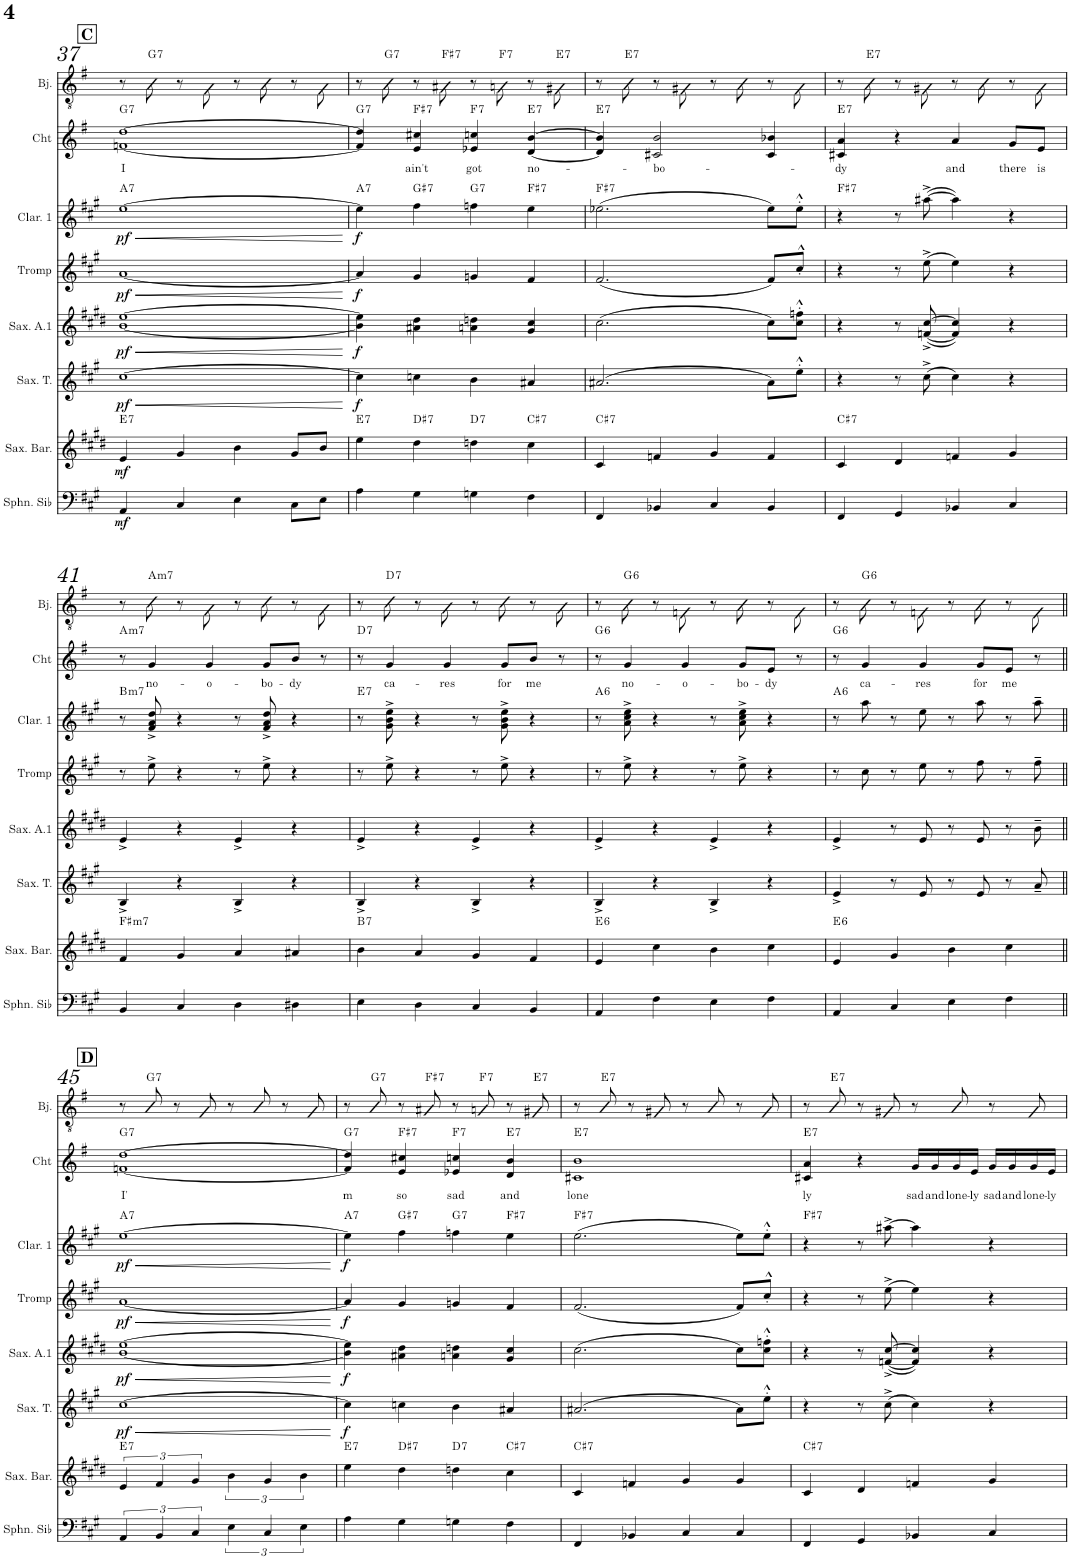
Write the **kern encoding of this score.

**kern	**dynam	**kern	**dynam	**harte	**kern	**dynam	**kern	**dynam	**kern	**dynam	**kern	**dynam	**harte	**kern	**text	**harte	**kern	**harte	**kern
*part9	*part9	*part8	*part8	*part8	*part7	*part7	*part6	*part6	*part5	*part5	*part4	*part4	*part4	*part3	*part3	*part3	*part2	*part2	*part1
*staff9	*staff9	*staff8	*staff8	*	*staff7	*staff7	*staff6	*staff6	*staff5	*staff5	*staff4	*staff4	*	*staff3	*staff3	*	*staff2	*	*staff1
*I"Souba	*	*I"Saxo Bar	*	*	*I"Sax Ténor	*	*I"Sax Alto 1	*	*I"Tromp	*	*I"Clar1	*	*	*I"Chant	*	*	*I"Banjo	*	*I"Flûte
*	*	*I'Sax. Bar.	*	*	*I'Sax. T.	*	*I'Sax. A.1	*	*I'Tromp	*	*I'Clar. 1	*	*	*I'Cht	*	*	*I'Bj.	*	*I'Fl.
!!LO:PB:g=z
*clefF4	*	*clefG2	*	*	*clefG2	*	*clefG2	*	*clefG2	*	*clefG2	*	*	*clefG2	*	*	*clefGv2	*	*clefG2
*Trd8c14	*	*Trd12c21	*	*	*Trd8c14	*	*Trd5c9	*	*Trd1c2	*	*Trd1c2	*	*	*	*	*	*Trd7c12	*	*
*k[f#c#g#]	*	*k[f#c#g#d#]	*	*	*k[f#c#g#]	*	*k[f#c#g#d#]	*	*k[f#c#g#]	*	*k[f#c#g#]	*	*	*k[f#]	*	*	*k[f#]	*	*k[f#]
*M4/4	*	*M4/4	*	*	*M4/4	*	*M4/4	*	*M4/4	*	*M4/4	*	*	*M4/4	*	*	*M4/4	*	*M4/4
!!LO:REH:place=s1:a:B:cj:fs=14:t=C
=37	=37	=37	=37	=37	=37	=37	=37	=37	=37	=37	=37	=37	=37	=37	=37	=37	=37	=37	=37
!	!LO:DY:b	!	!LO:DY:b	!	!	!LO:HP:b	!	!LO:HP:b	!	!LO:HP:b	!	!LO:HP:b	!	!	!LO:LY:b	!	!	!	!
!	!	!	!	!LO:H:kt=7	!	!LO:DY:n=1:b	!	!LO:DY:n=1:b	!	!LO:DY:n=1:b	!	!LO:DY:n=1:b	!LO:H:kt=7	!	!	!LO:H:kt=7	!	!	!
4AA/	mf	4e/	mf	E:7	[1cc#	< other-dynamics	[1b [1ee	< other-dynamics	[1a	< other-dynamics	[1ee	< other-dynamics	A:7	[1fn [1dd	I	G:7	8r	.	1r
!	!	!	!	!	!	!	!	!	!	!	!	!	!	!	!	!	!	!LO:H:kt=7	!
.	.	.	.	.	.	.	.	.	.	.	.	.	.	.	.	.	8B\	G:7	.
4C#/	.	4g#/	.	.	.	.	.	.	.	.	.	.	.	.	.	.	8r	.	.
.	.	.	.	.	.	.	.	.	.	.	.	.	.	.	.	.	8G\	.	.
4E\	.	4b\	.	.	.	.	.	.	.	.	.	.	.	.	.	.	8r	.	.
.	.	.	.	.	.	.	.	.	.	.	.	.	.	.	.	.	8B\	.	.
8C#\L	.	8g#/L	.	.	.	.	.	.	.	.	.	.	.	.	.	.	8r	.	.
8E\J	.	8b/J	.	.	.	.	.	.	.	.	.	.	.	.	.	.	8G\	.	.
.	.	.	.	.	.	[	.	[	.	[	.	[	.	.	.	.	.	.	.
=38	=38	=38	=38	=38	=38	=38	=38	=38	=38	=38	=38	=38	=38	=38	=38	=38	=38	=38	=38
!	!	!	!	!LO:H:kt=7	!	!LO:DY:b	!	!LO:DY:b	!	!LO:DY:b	!	!LO:DY:b	!LO:H:kt=7	!	!	!LO:H:kt=7	!	!	!
4A\	.	4ee\	.	E:7	4cc#\]	f	4b\] 4ee\]	f	4a/]	f	4ee\]	f	A:7	4f/] 4dd/]	.	G:7	8r	.	1r
!	!	!	!	!	!	!	!	!	!	!	!	!	!	!	!	!	!	!LO:H:kt=7	!
.	.	.	.	.	.	.	.	.	.	.	.	.	.	.	.	.	8B\	G:7	.
!	!	!	!	!LO:H:kt=7	!	!	!	!	!	!	!	!	!LO:H:kt=7	!	!LO:LY:b	!LO:H:kt=7	!	!	!
4G#\	.	4dd#\	.	D#:7	4ccn\	.	4a#X\ 4dd#\	.	4g#/	.	4ff#\	.	G#:7	4e/ 4cc#X/	ain't	F#:7	8r	.	.
!	!	!	!	!	!	!	!	!	!	!	!	!	!	!	!	!	!	!LO:H:kt=7	!
.	.	.	.	.	.	.	.	.	.	.	.	.	.	.	.	.	8A#X\	F#:7	.
!	!	!	!	!LO:H:kt=7	!	!	!	!	!	!	!	!	!LO:H:kt=7	!	!LO:LY:b	!LO:H:kt=7	!	!	!
4Gn\	.	4ddn\	.	D:7	4b\	.	4an\ 4ddn\	.	4gn/	.	4ffn\	.	G:7	4e-X/ 4ccn/	got	F:7	8r	.	.
!	!	!	!	!	!	!	!	!	!	!	!	!	!	!	!	!	!	!LO:H:kt=7	!
.	.	.	.	.	.	.	.	.	.	.	.	.	.	.	.	.	8An\	F:7	.
!	!	!	!	!LO:H:kt=7	!	!	!	!	!	!	!	!	!LO:H:kt=7	!	!LO:LY:b	!LO:H:kt=7	!	!	!
4F#\	.	4cc#\	.	C#:7	4a#X/	.	4g#/ 4cc#/	.	4f#/	.	4ee\	.	F#:7	[4d/ [4b/	no-	E:7	8r	.	.
!	!	!	!	!	!	!	!	!	!	!	!	!	!	!	!	!	!	!LO:H:kt=7	!
.	.	.	.	.	.	.	.	.	.	.	.	.	.	.	.	.	8G#X\	E:7	.
=39	=39	=39	=39	=39	=39	=39	=39	=39	=39	=39	=39	=39	=39	=39	=39	=39	=39	=39	=39
!	!	!	!	!LO:H:kt=7	!	!	!	!	!	!	!	!	!LO:H:kt=7	!	!	!LO:H:kt=7	!	!	!
4FF#/	.	4c#/	.	C#:7	(>2.a#X/	.	(>2.cc#\	.	(<2.f#/	.	(>2.ee-X\	.	F#:7	4d/] 4b/]	.	E:7	8r	.	1r
!	!	!	!	!	!	!	!	!	!	!	!	!	!	!	!	!	!	!LO:H:kt=7	!
.	.	.	.	.	.	.	.	.	.	.	.	.	.	.	.	.	8B\	E:7	.
!	!	!	!	!	!	!	!	!	!	!	!	!	!	!	!LO:LY:b	!	!	!	!
4BB-X/	.	4fn/	.	.	.	.	.	.	.	.	.	.	.	2c#X/ 2b/	bo-	.	8r	.	.
.	.	.	.	.	.	.	.	.	.	.	.	.	.	.	.	.	8G#X\	.	.
4C#/	.	4g#/	.	.	.	.	.	.	.	.	.	.	.	.	.	.	8r	.	.
.	.	.	.	.	.	.	.	.	.	.	.	.	.	.	.	.	8B\	.	.
4BB-/	.	4f/	.	.	8a#\L)	.	8cc#\L)	.	8f#/L)	.	8ee-\L)	.	.	4c#/ 4b-X/	.	.	8r	.	.
.	.	.	.	.	8ee'^^\J	.	8cc#\'^^ 8ffn\'^^J	.	8cc#'^^/J	.	8ee-'^^\J	.	.	.	.	.	8G#\	.	.
=40	=40	=40	=40	=40	=40	=40	=40	=40	=40	=40	=40	=40	=40	=40	=40	=40	=40	=40	=40
!	!	!	!	!LO:H:kt=7	!	!	!	!	!	!	!	!	!LO:H:kt=7	!	!LO:LY:b	!LO:H:kt=7	!	!	!
4FF#/	.	4c#/	.	C#:7	4r	.	4r	.	4r	.	4r	.	F#:7	4c#X/ 4a/	dy	E:7	8r	.	1r
!	!	!	!	!	!	!	!	!	!	!	!	!	!	!	!	!	!	!LO:H:kt=7	!
.	.	.	.	.	.	.	.	.	.	.	.	.	.	.	.	.	8B\	E:7	.
4GG#/	.	4d#/	.	.	8r	.	8r	.	8r	.	8r	.	.	4r	.	.	8r	.	.
.	.	.	.	.	(>8cc#^\	.	(<[8fn/^ [8cc#/^	.	(>8ee^\	.	(>[8aa#X^\	.	.	.	.	.	8G#X\	.	.
!	!	!	!	!	!	!	!	!	!	!	!	!	!	!	!LO:LY:b	!	!	!	!
4BB-X/	.	4fn/	.	.	4cc#\)	.	4f/] 4cc#/])	.	4ee\)	.	4aa#\])	.	.	4a/	and	.	8r	.	.
.	.	.	.	.	.	.	.	.	.	.	.	.	.	.	.	.	8B\	.	.
!	!	!	!	!	!	!	!	!	!	!	!	!	!	!	!LO:LY:b	!	!	!	!
4C#/	.	4g#/	.	.	4r	.	4r	.	4r	.	4r	.	.	8g/L	there	.	8r	.	.
!	!	!	!	!	!	!	!	!	!	!	!	!	!	!	!LO:LY:b	!	!	!	!
.	.	.	.	.	.	.	.	.	.	.	.	.	.	8e/J	is	.	8G#\	.	.
!!LO:LB:g=z
=41	=41	=41	=41	=41	=41	=41	=41	=41	=41	=41	=41	=41	=41	=41	=41	=41	=41	=41	=41
!	!	!	!	!LO:H:kt=m7	!	!	!	!	!	!	!	!	!LO:H:kt=m7	!	!	!LO:H:kt=m7	!	!	!
4BB/	.	4f#/	.	F#:min7	4B^/	.	4e^/	.	8r	.	8r	.	B:min7	8r	.	A:min7	8r	.	1r
!	!	!	!	!	!	!	!	!	!	!	!	!	!	!	!LO:LY:b	!	!	!LO:H:kt=m7	!
.	.	.	.	.	.	.	.	.	8ee^\	.	8f#/^ 8a/^ 8dd/^	.	.	4g/	no-	.	8c\	A:min7	.
4C#/	.	4g#/	.	.	4r	.	4r	.	4r	.	4r	.	.	.	.	.	8r	.	.
!	!	!	!	!	!	!	!	!	!	!	!	!	!	!	!LO:LY:b	!	!	!	!
.	.	.	.	.	.	.	.	.	.	.	.	.	.	4g/	-o-	.	8G\	.	.
4D\	.	4a/	.	.	4B^/	.	4e^/	.	8r	.	8r	.	.	.	.	.	8r	.	.
!	!	!	!	!	!	!	!	!	!	!	!	!	!	!	!LO:LY:b	!	!	!	!
.	.	.	.	.	.	.	.	.	8ee^\	.	8f#/^ 8a/^ 8dd/^	.	.	8g/L	-bo-	.	8c\	.	.
!	!	!	!	!	!	!	!	!	!	!	!	!	!	!	!LO:LY:b	!	!	!	!
4D#X\	.	4a#X/	.	.	4r	.	4r	.	4r	.	4r	.	.	8b/J	-dy	.	8r	.	.
.	.	.	.	.	.	.	.	.	.	.	.	.	.	8r	.	.	8G\	.	.
=42	=42	=42	=42	=42	=42	=42	=42	=42	=42	=42	=42	=42	=42	=42	=42	=42	=42	=42	=42
!	!	!	!	!LO:H:kt=7	!	!	!	!	!	!	!	!	!LO:H:kt=7	!	!	!LO:H:kt=7	!	!	!
4E\	.	4b\	.	B:7	4B^/	.	4e^/	.	8r	.	8r	.	E:7	8r	.	D:7	8r	.	1r
!	!	!	!	!	!	!	!	!	!	!	!	!	!	!	!LO:LY:b	!	!	!LO:H:kt=7	!
.	.	.	.	.	.	.	.	.	8ee^\	.	8g#\^ 8b\^ 8ee\^	.	.	4g/	ca-	.	8c\	D:7	.
4D\	.	4a/	.	.	4r	.	4r	.	4r	.	4r	.	.	.	.	.	8r	.	.
!	!	!	!	!	!	!	!	!	!	!	!	!	!	!	!LO:LY:b	!	!	!	!
.	.	.	.	.	.	.	.	.	.	.	.	.	.	4g/	-res	.	8A\	.	.
4C#/	.	4g#/	.	.	4B^/	.	4e^/	.	8r	.	8r	.	.	.	.	.	8r	.	.
!	!	!	!	!	!	!	!	!	!	!	!	!	!	!	!LO:LY:b	!	!	!	!
.	.	.	.	.	.	.	.	.	8ee^\	.	8g#\^ 8b\^ 8ee\^	.	.	8g/L	for	.	8c\	.	.
!	!	!	!	!	!	!	!	!	!	!	!	!	!	!	!LO:LY:b	!	!	!	!
4BB/	.	4f#/	.	.	4r	.	4r	.	4r	.	4r	.	.	8b/J	me	.	8r	.	.
.	.	.	.	.	.	.	.	.	.	.	.	.	.	8r	.	.	8A\	.	.
=43	=43	=43	=43	=43	=43	=43	=43	=43	=43	=43	=43	=43	=43	=43	=43	=43	=43	=43	=43
!	!	!	!	!LO:H:kt=6	!	!	!	!	!	!	!	!	!LO:H:kt=6	!	!	!LO:H:kt=6	!	!	!
4AA/	.	4e/	.	E:maj6	4B^/	.	4e^/	.	8r	.	8r	.	A:maj6	8r	.	G:maj6	8r	.	1r
!	!	!	!	!	!	!	!	!	!	!	!	!	!	!	!LO:LY:b	!	!	!LO:H:kt=6	!
.	.	.	.	.	.	.	.	.	8ee^\	.	8a\^ 8cc#\^ 8ee\^	.	.	4g/	no-	.	8B\	G:maj6	.
4F#\	.	4cc#\	.	.	4r	.	4r	.	4r	.	4r	.	.	.	.	.	8r	.	.
!	!	!	!	!	!	!	!	!	!	!	!	!	!	!	!LO:LY:b	!	!	!	!
.	.	.	.	.	.	.	.	.	.	.	.	.	.	4g/	-o-	.	8Fn\	.	.
4E\	.	4b\	.	.	4B^/	.	4e^/	.	8r	.	8r	.	.	.	.	.	8r	.	.
!	!	!	!	!	!	!	!	!	!	!	!	!	!	!	!LO:LY:b	!	!	!	!
.	.	.	.	.	.	.	.	.	8ee^\	.	8a\^ 8cc#\^ 8ee\^	.	.	8g/L	-bo-	.	8B\	.	.
!	!	!	!	!	!	!	!	!	!	!	!	!	!	!	!LO:LY:b	!	!	!	!
4F#\	.	4cc#\	.	.	4r	.	4r	.	4r	.	4r	.	.	8e/J	-dy	.	8r	.	.
.	.	.	.	.	.	.	.	.	.	.	.	.	.	8r	.	.	8F\	.	.
=44	=44	=44	=44	=44	=44	=44	=44	=44	=44	=44	=44	=44	=44	=44	=44	=44	=44	=44	=44
!	!	!	!	!LO:H:kt=6	!	!	!	!	!	!	!	!	!LO:H:kt=6	!	!	!LO:H:kt=6	!	!	!
4AA/	.	4e/	.	E:maj6	4e^/	.	4e^/	.	8r	.	8r	.	A:maj6	8r	.	G:maj6	8r	.	1r
!	!	!	!	!	!	!	!	!	!	!	!	!	!	!	!LO:LY:b	!	!	!LO:H:kt=6	!
.	.	.	.	.	.	.	.	.	8cc#\	.	8aa\	.	.	4g/	ca-	.	8B\	G:maj6	.
4C#/	.	4g#/	.	.	8r	.	8r	.	8r	.	8r	.	.	.	.	.	8r	.	.
!	!	!	!	!	!	!	!	!	!	!	!	!	!	!	!LO:LY:b	!	!	!	!
.	.	.	.	.	8e/	.	8e/	.	8ee\	.	8ee\	.	.	4g/	-res	.	8Fn\	.	.
4E\	.	4b\	.	.	8r	.	8r	.	8r	.	8r	.	.	.	.	.	8r	.	.
!	!	!	!	!	!	!	!	!	!	!	!	!	!	!	!LO:LY:b	!	!	!	!
.	.	.	.	.	8e/	.	8e/	.	8ff#\	.	8aa\	.	.	8g/L	for	.	8B\	.	.
!	!	!	!	!	!	!	!	!	!	!	!	!	!	!	!LO:LY:b	!	!	!	!
4F#\	.	4cc#\	.	.	8r	.	8r	.	8r	.	8r	.	.	8e/J	me	.	8r	.	.
.	.	.	.	.	8a~/	.	8b~\	.	8ff#~\	.	8aa~\	.	.	8r	.	.	8F\	.	.
!!LO:LB:g=z
!!LO:REH:place=s1:a:B:cj:fs=14:t=D
=45||	=45||	=45||	=45||	=45||	=45||	=45||	=45||	=45||	=45||	=45||	=45||	=45||	=45||	=45||	=45||	=45||	=45||	=45||	=45||
!	!	!	!	!	!	!LO:HP:b	!	!LO:HP:b	!	!LO:HP:b	!	!LO:HP:b	!	!	!LO:LY:b	!	!	!	!
!	!	!	!	!LO:H:kt=7	!	!LO:DY:n=1:b	!	!LO:DY:n=1:b	!	!LO:DY:n=1:b	!	!LO:DY:n=1:b	!LO:H:kt=7	!	!	!LO:H:kt=7	!	!	!
6AA/	.	6e/	.	E:7	[1cc#	< other-dynamics	[1b [1ee	< other-dynamics	[1a	< other-dynamics	[1ee	< other-dynamics	A:7	[1fn [1dd	I'	G:7	8r	.	1r
!	!	!	!	!	!	!	!	!	!	!	!	!	!	!	!	!	!	!LO:H:kt=7	!
.	.	.	.	.	.	.	.	.	.	.	.	.	.	.	.	.	8B/	G:7	.
6BB/	.	6f#/	.	.	.	.	.	.	.	.	.	.	.	.	.	.	.	.	.
.	.	.	.	.	.	.	.	.	.	.	.	.	.	.	.	.	8r	.	.
6C#/	.	6g#/	.	.	.	.	.	.	.	.	.	.	.	.	.	.	.	.	.
.	.	.	.	.	.	.	.	.	.	.	.	.	.	.	.	.	8G/	.	.
6E\	.	6b\	.	.	.	.	.	.	.	.	.	.	.	.	.	.	8r	.	.
.	.	.	.	.	.	.	.	.	.	.	.	.	.	.	.	.	8B/	.	.
6C#/	.	6g#/	.	.	.	.	.	.	.	.	.	.	.	.	.	.	.	.	.
.	.	.	.	.	.	.	.	.	.	.	.	.	.	.	.	.	8r	.	.
6E\	.	6b\	.	.	.	.	.	.	.	.	.	.	.	.	.	.	.	.	.
.	.	.	.	.	.	.	.	.	.	.	.	.	.	.	.	.	8G/	.	.
.	.	.	.	.	.	[	.	[	.	[	.	[	.	.	.	.	.	.	.
=46	=46	=46	=46	=46	=46	=46	=46	=46	=46	=46	=46	=46	=46	=46	=46	=46	=46	=46	=46
!	!	!	!	!LO:H:kt=7	!	!LO:DY:b	!	!LO:DY:b	!	!LO:DY:b	!	!LO:DY:b	!LO:H:kt=7	!	!LO:LY:b	!LO:H:kt=7	!	!	!
4A\	.	4ee\	.	E:7	4cc#\]	f	4b\] 4ee\]	f	4a/]	f	4ee\]	f	A:7	4f/] 4dd/]	m	G:7	8r	.	1r
!	!	!	!	!	!	!	!	!	!	!	!	!	!	!	!	!	!	!LO:H:kt=7	!
.	.	.	.	.	.	.	.	.	.	.	.	.	.	.	.	.	8B/	G:7	.
!	!	!	!	!LO:H:kt=7	!	!	!	!	!	!	!	!	!LO:H:kt=7	!	!LO:LY:b	!LO:H:kt=7	!	!	!
4G#\	.	4dd#\	.	D#:7	4ccn\	.	4a#X\ 4dd#\	.	4g#/	.	4ff#\	.	G#:7	4e/ 4cc#X/	so	F#:7	8r	.	.
!	!	!	!	!	!	!	!	!	!	!	!	!	!	!	!	!	!	!LO:H:kt=7	!
.	.	.	.	.	.	.	.	.	.	.	.	.	.	.	.	.	8A#X/	F#:7	.
!	!	!	!	!LO:H:kt=7	!	!	!	!	!	!	!	!	!LO:H:kt=7	!	!LO:LY:b	!LO:H:kt=7	!	!	!
4Gn\	.	4ddn\	.	D:7	4b\	.	4an\ 4ddn\	.	4gn/	.	4ffn\	.	G:7	4e-X/ 4ccn/	sad	F:7	8r	.	.
!	!	!	!	!	!	!	!	!	!	!	!	!	!	!	!	!	!	!LO:H:kt=7	!
.	.	.	.	.	.	.	.	.	.	.	.	.	.	.	.	.	8An/	F:7	.
!	!	!	!	!LO:H:kt=7	!	!	!	!	!	!	!	!	!LO:H:kt=7	!	!LO:LY:b	!LO:H:kt=7	!	!	!
4F#\	.	4cc#\	.	C#:7	4a#X/	.	4g#/ 4cc#/	.	4f#/	.	4ee\	.	F#:7	4d/ 4b/	and	E:7	8r	.	.
!	!	!	!	!	!	!	!	!	!	!	!	!	!	!	!	!	!	!LO:H:kt=7	!
.	.	.	.	.	.	.	.	.	.	.	.	.	.	.	.	.	8G#X/	E:7	.
=47	=47	=47	=47	=47	=47	=47	=47	=47	=47	=47	=47	=47	=47	=47	=47	=47	=47	=47	=47
!	!	!	!	!LO:H:kt=7	!	!	!	!	!	!	!	!	!LO:H:kt=7	!	!LO:LY:b	!LO:H:kt=7	!	!	!
4FF#/	.	4c#/	.	C#:7	(>2.a#X/	.	(>2.cc#\	.	(<2.f#/	.	(>2.ee\	.	F#:7	1c#X 1b	lone	E:7	8r	.	1r
!	!	!	!	!	!	!	!	!	!	!	!	!	!	!	!	!	!	!LO:H:kt=7	!
.	.	.	.	.	.	.	.	.	.	.	.	.	.	.	.	.	8B/	E:7	.
4BB-X/	.	4fn/	.	.	.	.	.	.	.	.	.	.	.	.	.	.	8r	.	.
.	.	.	.	.	.	.	.	.	.	.	.	.	.	.	.	.	8G#X/	.	.
4C#/	.	4g#/	.	.	.	.	.	.	.	.	.	.	.	.	.	.	8r	.	.
.	.	.	.	.	.	.	.	.	.	.	.	.	.	.	.	.	8B/	.	.
4C#/	.	4g#/	.	.	8a#\L)	.	8cc#\L)	.	8f#/L)	.	8ee\L)	.	.	.	.	.	8r	.	.
.	.	.	.	.	8ee'^^\J	.	8cc#\'^^ 8ffn\'^^J	.	8cc#'^^/J	.	8ee'^^\J	.	.	.	.	.	8G#/	.	.
=48	=48	=48	=48	=48	=48	=48	=48	=48	=48	=48	=48	=48	=48	=48	=48	=48	=48	=48	=48
!	!	!	!	!LO:H:kt=7	!	!	!	!	!	!	!	!	!LO:H:kt=7	!	!LO:LY:b	!LO:H:kt=7	!	!	!
4FF#/	.	4c#/	.	C#:7	4r	.	4r	.	4r	.	4r	.	F#:7	4c#X/ 4a/	ly	E:7	8r	.	1r
!	!	!	!	!	!	!	!	!	!	!	!	!	!	!	!	!	!	!LO:H:kt=7	!
.	.	.	.	.	.	.	.	.	.	.	.	.	.	.	.	.	8B/	E:7	.
4GG#/	.	4d#/	.	.	8r	.	8r	.	8r	.	8r	.	.	4r	.	.	8r	.	.
.	.	.	.	.	(>8cc#^\	.	(<[8fn/^ [8cc#/^	.	(>8ee^\	.	[8aa#X^\	.	.	.	.	.	8G#X/	.	.
!	!	!	!	!	!	!	!	!	!	!	!	!	!	!	!LO:LY:b	!	!	!	!
4BB-X/	.	4fn/	.	.	4cc#\)	.	4f/] 4cc#/])	.	4ee\)	.	4aa#\]	.	.	16g/LL	sad	.	8r	.	.
!	!	!	!	!	!	!	!	!	!	!	!	!	!	!	!LO:LY:b	!	!	!	!
.	.	.	.	.	.	.	.	.	.	.	.	.	.	16g/	and	.	.	.	.
!	!	!	!	!	!	!	!	!	!	!	!	!	!	!	!LO:LY:b	!	!	!	!
.	.	.	.	.	.	.	.	.	.	.	.	.	.	16g/	lone-	.	8B/	.	.
!	!	!	!	!	!	!	!	!	!	!	!	!	!	!	!LO:LY:b	!	!	!	!
.	.	.	.	.	.	.	.	.	.	.	.	.	.	16e/JJ	-ly	.	.	.	.
!	!	!	!	!	!	!	!	!	!	!	!	!	!	!	!LO:LY:b	!	!	!	!
4C#/	.	4g#/	.	.	4r	.	4r	.	4r	.	4r	.	.	16g/LL	sad	.	8r	.	.
!	!	!	!	!	!	!	!	!	!	!	!	!	!	!	!LO:LY:b	!	!	!	!
.	.	.	.	.	.	.	.	.	.	.	.	.	.	16g/	and	.	.	.	.
!	!	!	!	!	!	!	!	!	!	!	!	!	!	!	!LO:LY:b	!	!	!	!
.	.	.	.	.	.	.	.	.	.	.	.	.	.	16g/	lone-	.	8G#/	.	.
!	!	!	!	!	!	!	!	!	!	!	!	!	!	!	!LO:LY:b	!	!	!	!
.	.	.	.	.	.	.	.	.	.	.	.	.	.	16e/JJ	-ly	.	.	.	.
=	=	=	=	=	=	=	=	=	=	=	=	=	=	=	=	=	=	=	=
*-	*-	*-	*-	*-	*-	*-	*-	*-	*-	*-	*-	*-	*-	*-	*-	*-	*-	*-	*-
